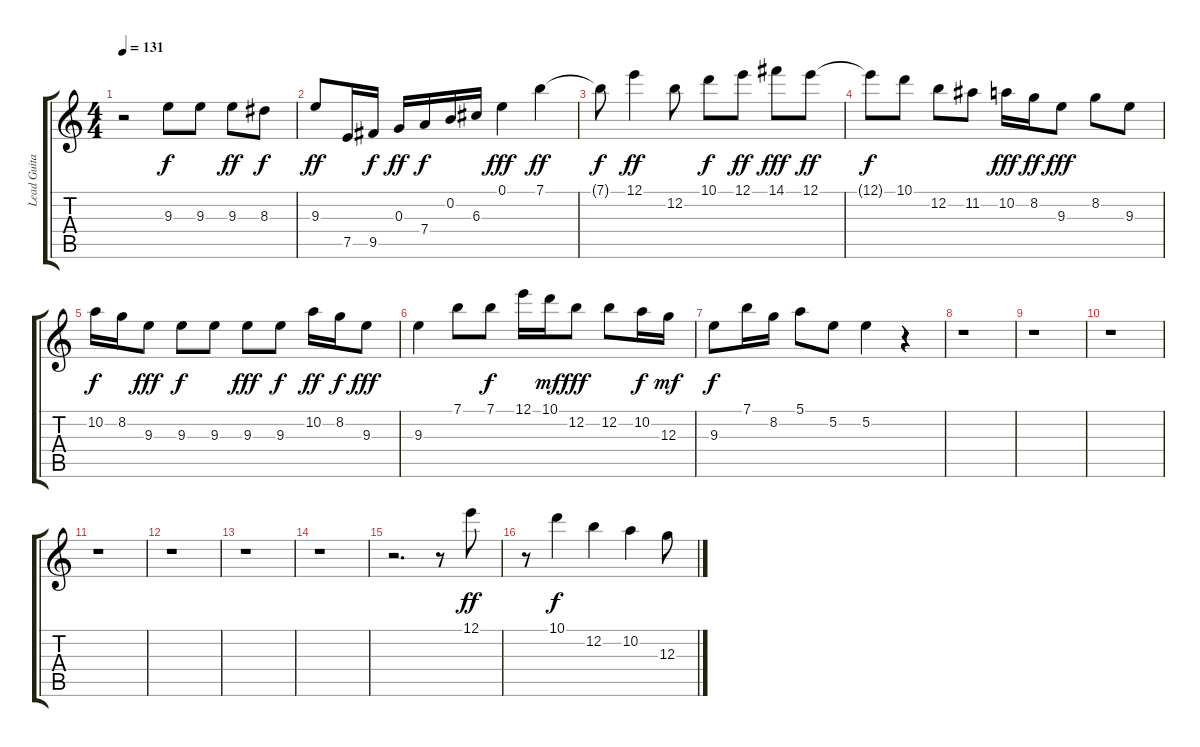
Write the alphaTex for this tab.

\track ("Lead Guitar" "Lead Guita") {instrument distortionguitar}
\staff {score tabs}
\tuning (E4 B3 G3 D3 A2 E2) {hide}
\ts (4 4)
\tempo 131
\clef g2
\ks c
r.2{dy f} 9.3.8 9.3.8 9.3.8{dy ff} 8.3.8{dy f} |
9.3.8{dy ff} 7.5.16 9.5.16{dy f} 0.3.16{dy ff} 7.4.16{dy f} 0.2.16 6.3.16 0.1.4{dy fff} 7.1.4{dy ff} |
7.1{t}.8{dy f} 12.1.4{dy ff} 12.2.8 10.1.8{dy f} 12.1.8{dy ff} 14.1.8{dy fff} 12.1.8{dy ff} |
12.1{t}.8{dy f} 10.1.8 12.2.8 11.2.8 10.2.16{dy fff} 8.2.16{dy ff} 9.3.8{dy fff} 8.2.8 9.3.8 |
10.2.16{dy f} 8.2.16 9.3.8{dy fff} 9.3.8{dy f} 9.3.8 9.3.8{dy fff} 9.3.8{dy f} 10.2.16{dy ff} 8.2.16{dy f} 9.3.8{dy fff} |
9.3.4 7.1.8 7.1.8{dy f} 12.1.16 10.1.16{dy mf} 12.2.8{dy fff} 12.2.8 10.2.16{dy f} 12.3.16{dy mf} |
9.3.8{dy f} 7.1.16 8.2.16 5.1.8 5.2.8 5.2.4 r.4 |
r.1 |
r.1 |
r.1 |
r.1 |
r.1 |
r.1 |
r.1 |
r.2{d} r.8 12.1.8{dy ff} |
r.8 10.1.4{dy f} 12.2.4 10.2.4 12.3.8
